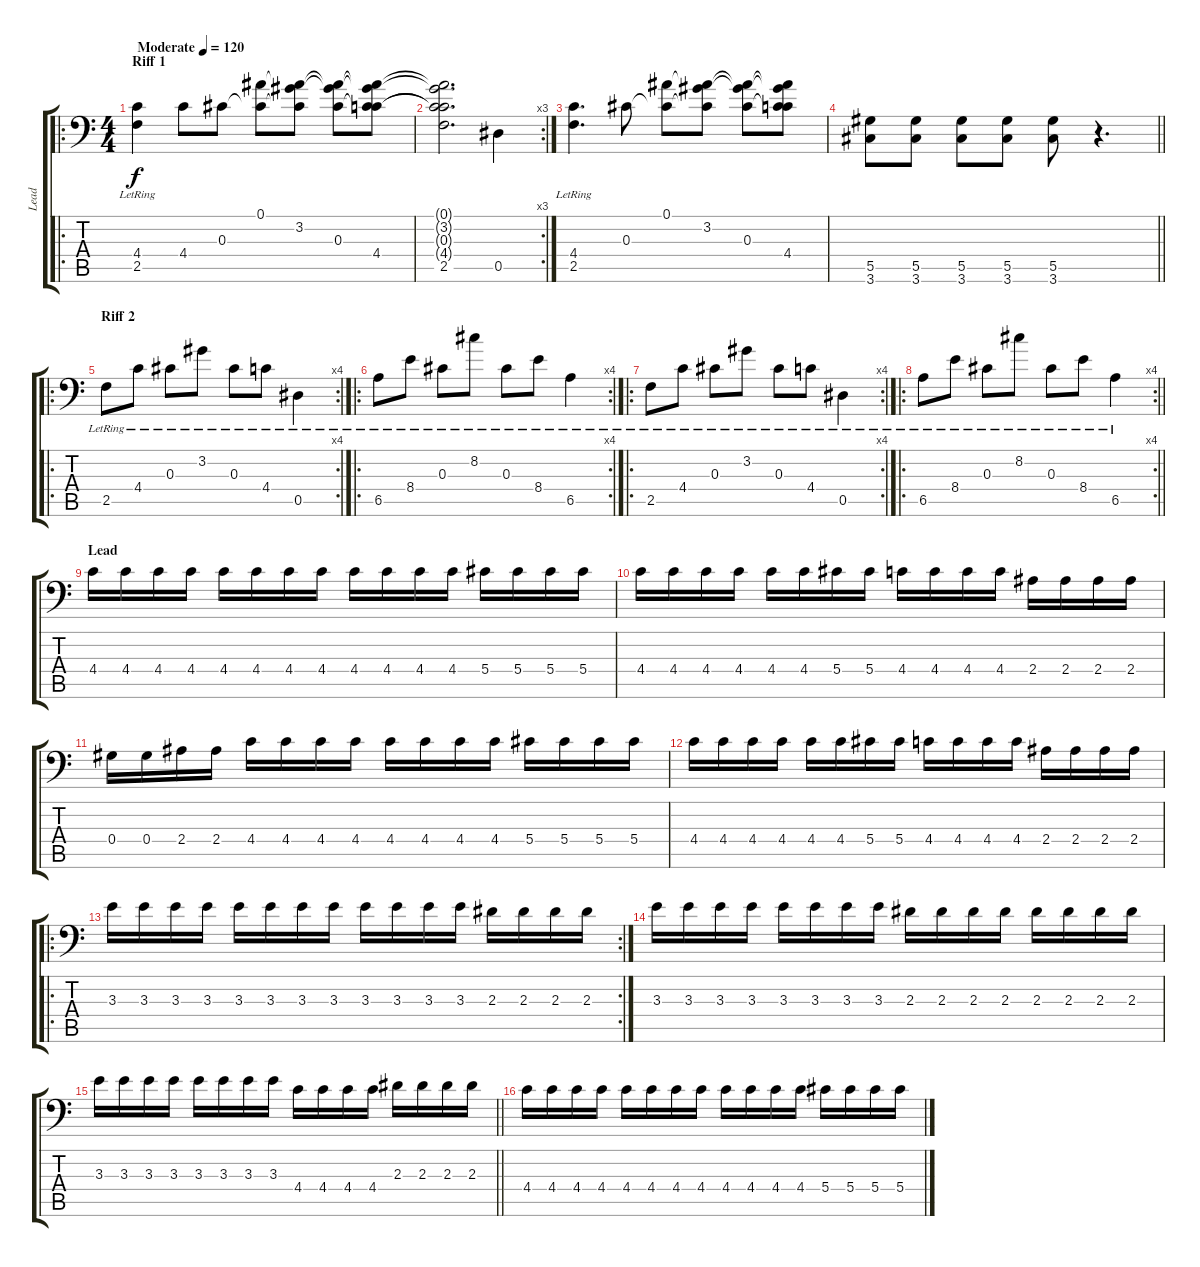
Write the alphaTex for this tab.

\track ("Lead" "Lead") {instrument distortionguitar}
\staff {score tabs}
\tuning (Bb3 F3 Db3 Ab2 Eb2 Bb1) {hide}
\ro
\ts (4 4)
\section ("" "Riff 1")
\tempo (120 "Moderate")
\clef f4
\ks c
(4.4{lr} 2.5{lr}).4{dy f instrument distortionguitar} 4.4.8 0.3.8 (0.1 0.3{t}).8 (0.1{t} 3.2 0.3{t}).8 (0.1{t} 3.2{t} 0.3).8 (0.1{t} 3.2{t} 0.3{t} 4.4).8 |
\rc 3
(0.1{t} 3.2{t} 0.3{t} 4.4{t} 2.5).2{d} 0.5.4 |
(4.4{lr} 2.5{lr}).4{d} 0.3.8 (0.1 0.3{t}).8 (0.1{t} 3.2 0.3{t}).8 (0.1{t} 3.2{t} 0.3).8 (0.1{t} 3.2{t} 0.3{t} 4.4).8 |
\barLineRight lightlight
(5.5 3.6).8 (5.5 3.6).8 (5.5 3.6).8 (5.5 3.6).8 (5.5 3.6).8 r.4{d} |
\ro
\rc 4
\section ("" "Riff 2")
2.5{lr}.8 4.4{lr}.8 0.3{lr}.8 3.2{lr}.8 0.3{lr}.8 4.4{lr}.8 0.5{lr}.4 |
\ro
\rc 4
6.5{lr}.8 8.4{lr}.8 0.3{lr}.8 8.2{lr}.8 0.3{lr}.8 8.4{lr}.8 6.5{lr}.4 |
\ro
\rc 4
2.5{lr}.8 4.4{lr}.8 0.3{lr}.8 3.2{lr}.8 0.3{lr}.8 4.4{lr}.8 0.5{lr}.4 |
\ro
\rc 4
\barLineRight lightlight
6.5{lr}.8 8.4{lr}.8 0.3{lr}.8 8.2{lr}.8 0.3{lr}.8 8.4{lr}.8 6.5{lr}.4 |
\section ("" "Lead")
4.4.16 4.4.16 4.4.16 4.4.16 4.4.16 4.4.16 4.4.16 4.4.16 4.4.16 4.4.16 4.4.16 4.4.16 5.4.16 5.4.16 5.4.16 5.4.16 |
4.4.16 4.4.16 4.4.16 4.4.16 4.4.16 4.4.16 5.4.16 5.4.16 4.4.16 4.4.16 4.4.16 4.4.16 2.4.16 2.4.16 2.4.16 2.4.16 |
0.4.16 0.4.16 2.4.16 2.4.16 4.4.16 4.4.16 4.4.16 4.4.16 4.4.16 4.4.16 4.4.16 4.4.16 5.4.16 5.4.16 5.4.16 5.4.16 |
4.4.16 4.4.16 4.4.16 4.4.16 4.4.16 4.4.16 5.4.16 5.4.16 4.4.16 4.4.16 4.4.16 4.4.16 2.4.16 2.4.16 2.4.16 2.4.16 |
\ro
\rc 2
3.3.16 3.3.16 3.3.16 3.3.16 3.3.16 3.3.16 3.3.16 3.3.16 3.3.16 3.3.16 3.3.16 3.3.16 2.3.16 2.3.16 2.3.16 2.3.16 |
3.3.16 3.3.16 3.3.16 3.3.16 3.3.16 3.3.16 3.3.16 3.3.16 2.3.16 2.3.16 2.3.16 2.3.16 2.3.16 2.3.16 2.3.16 2.3.16 |
\barLineRight lightlight
3.3.16 3.3.16 3.3.16 3.3.16 3.3.16 3.3.16 3.3.16 3.3.16 4.4.16 4.4.16 4.4.16 4.4.16 2.3.16 2.3.16 2.3.16 2.3.16 |
4.4.16 4.4.16 4.4.16 4.4.16 4.4.16 4.4.16 4.4.16 4.4.16 4.4.16 4.4.16 4.4.16 4.4.16 5.4.16 5.4.16 5.4.16 5.4.16
